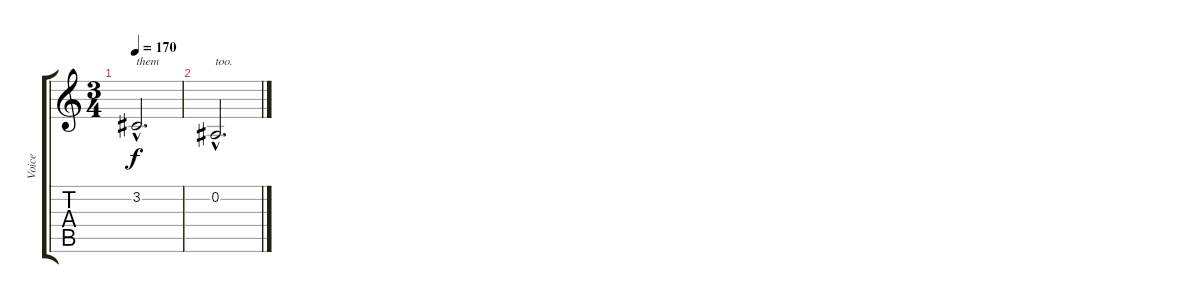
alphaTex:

\track ("Voice" "Voice") {instrument violin}
\staff {score tabs}
\tuning (Eb4 Bb3 Gb3 Db3 Ab2 Eb2) {hide}
\ts (3 4)
\tempo 170
\clef g2
\ks c
3.2{hac}.2{d txt "them" dy f} |
0.2{hac}.2{d txt "too."}
